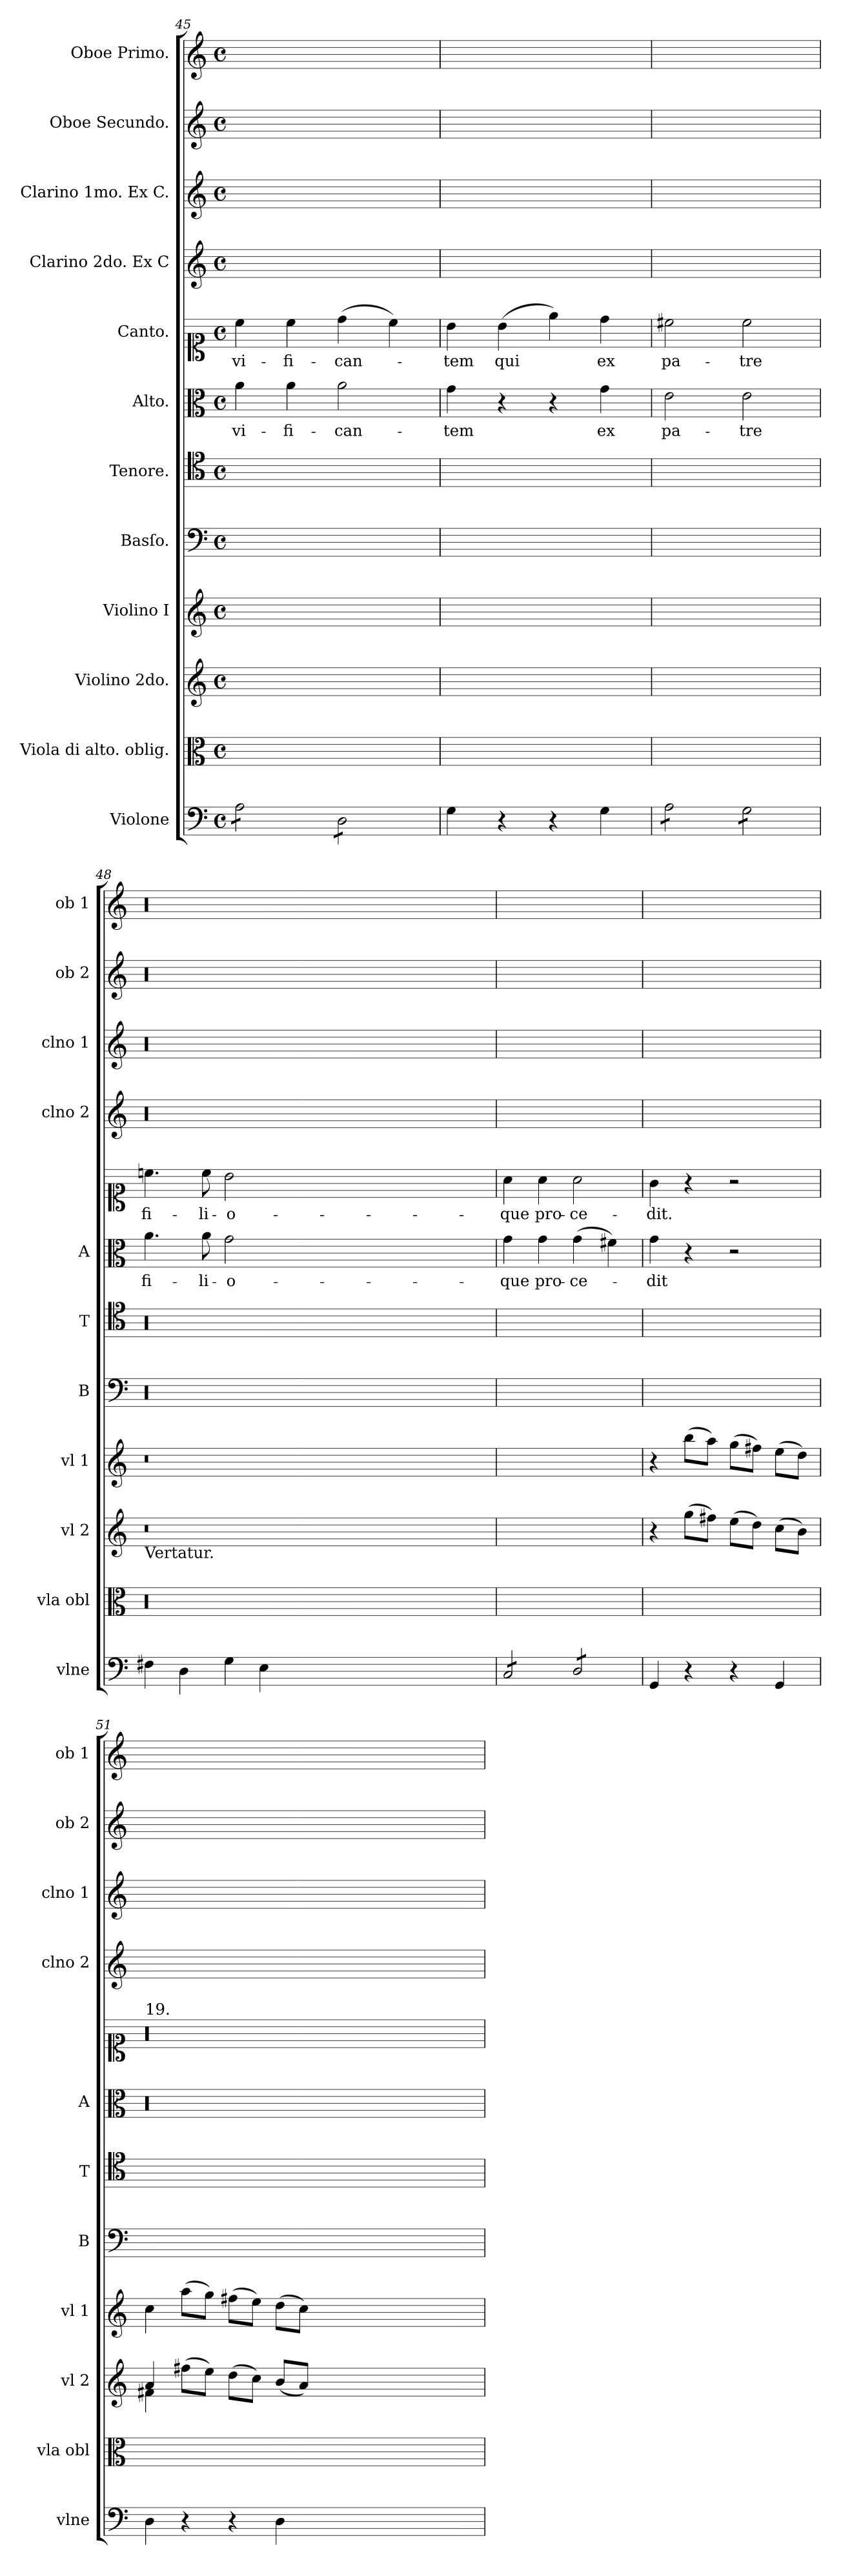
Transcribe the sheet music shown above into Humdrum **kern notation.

**kern	**kern	**kern	**dynam	**kern	**dynam	**kern	**kern	**kern	**text	**kern	**text	**kern	**kern	**kern	**kern
*part12	*part11	*part10	*part10	*part9	*part9	*part8	*part7	*part6	*part6	*part5	*part5	*part4	*part3	*part2	*part1
*staff12	*staff11	*staff10	*staff10	*staff9	*staff9	*staff8	*staff7	*staff6	*staff6	*staff5	*staff5	*staff4	*staff3	*staff2	*staff1
*I"Violone	*I"Viola di alto. oblig.	*I"Violino 2do.	*	*I"Violino I	*	*I"Basſo.	*I"Tenore.	*I"Alto.	*	*I"Canto.	*	*I"Clarino 2do. Ex C	*I"Clarino 1mo. Ex C.	*I"Oboe Secundo.	*I"Oboe Primo.
*I'vlne	*I'vla obl	*I'vl 2	*	*I'vl 1	*	*I'B	*I'T	*I'A	*	*	*	*I'clno 2	*I'clno 1	*I'ob 2	*I'ob 1
*clefF4	*clefC3	*clefG2	*	*clefG2	*	*clefF4	*clefC4	*clefC3	*	*clefC1	*	*clefG2	*clefG2	*clefG2	*clefG2
*k[]	*k[]	*k[]	*	*k[]	*	*k[]	*k[]	*k[]	*	*k[]	*	*k[]	*k[]	*k[]	*k[]
*C:	*C:	*C:	*	*C:	*	*C:	*C:	*C:	*	*C:	*	*C:	*C:	*C:	*C:
*M4/4	*M4/4	*M4/4	*	*M4/4	*	*M4/4	*M4/4	*M4/4	*	*M4/4	*	*M4/4	*M4/4	*M4/4	*M4/4
*met(c)	*met(c)	*met(c)	*	*met(c)	*	*met(c)	*met(c)	*met(c)	*	*met(c)	*	*met(c)	*met(c)	*met(c)	*met(c)
=45	=45	=45	=45	=45	=45	=45	=45	=45	=45	=45	=45	=45	=45	=45	=45
*tremolo	*	*	*	*	*	*	*	*	*	*	*	*	*	*	*
8A\L	1ryy	1ryy	.	1ryy	.	1ryy	1ryy	4a\	-vi-	4cc\	-vi-	1ryy	1ryy	1ryy	1ryy
8A\	.	.	.	.	.	.	.	.	.	.	.	.	.	.	.
8A\	.	.	.	.	.	.	.	4a\	-fi-	4cc\	-fi-	.	.	.	.
8A\J	.	.	.	.	.	.	.	.	.	.	.	.	.	.	.
8D\L	.	.	.	.	.	.	.	2a\	-can-	(4dd\	-can-	.	.	.	.
8D\	.	.	.	.	.	.	.	.	.	.	.	.	.	.	.
8D\	.	.	.	.	.	.	.	.	.	4cc\)	.	.	.	.	.
8D\J	.	.	.	.	.	.	.	.	.	.	.	.	.	.	.
*Xtremolo	*	*	*	*	*	*	*	*	*	*	*	*	*	*	*
=46	=46	=46	=46	=46	=46	=46	=46	=46	=46	=46	=46	=46	=46	=46	=46
4G\	1ryy	1ryy	.	1ryy	.	1ryy	1ryy	4g\	-tem	4b\	-tem	1ryy	1ryy	1ryy	1ryy
4r	.	.	.	.	.	.	.	4r	.	(4b\	qui	.	.	.	.
4r	.	.	.	.	.	.	.	4r	.	4ee\)	.	.	.	.	.
4G\	.	.	.	.	.	.	.	4g\	ex	4dd\	ex	.	.	.	.
=47	=47	=47	=47	=47	=47	=47	=47	=47	=47	=47	=47	=47	=47	=47	=47
*tremolo	*	*	*	*	*	*	*	*	*	*	*	*	*	*	*
8A\L	1ryy	1ryy	.	1ryy	.	1ryy	1ryy	2e\	pa-	2cc#X\	pa-	1ryy	1ryy	1ryy	1ryy
8A\	.	.	.	.	.	.	.	.	.	.	.	.	.	.	.
8A\	.	.	.	.	.	.	.	.	.	.	.	.	.	.	.
8A\J	.	.	.	.	.	.	.	.	.	.	.	.	.	.	.
8G\L	.	.	.	.	.	.	.	2e\	-tre	2cc#\	-tre	.	.	.	.
8G\	.	.	.	.	.	.	.	.	.	.	.	.	.	.	.
8G\	.	.	.	.	.	.	.	.	.	.	.	.	.	.	.
8G\J	.	.	.	.	.	.	.	.	.	.	.	.	.	.	.
*Xtremolo	*	*	*	*	*	*	*	*	*	*	*	*	*	*	*
=48	=48	=48	=48	=48	=48	=48	=48	=48	=48	=48	=48	=48	=48	=48	=48
!	!	!LO:TX:b:t=Vertatur.	!	!	!	!	!	!	!	!	!	!	!	!	!
4F#X\	00r	0r	.	0r	.	00r	00r	4.a\	fi-	4.ccn\	fi-	00r	00r	00r	00r
4D\	.	.	.	.	.	.	.	.	.	.	.	.	.	.	.
.	.	.	.	.	.	.	.	8a\	-li-	8cc\	-li-	.	.	.	.
4G\	.	.	.	.	.	.	.	2g\	-o-	2b\	-o-	.	.	.	.
4E\	.	.	.	.	.	.	.	.	.	.	.	.	.	.	.
0.ryy	.	.	.	.	.	.	.	0.ryy	.	0.ryy	.	.	.	.	.
.	.	0ryy	.	0ryy	.	.	.	.	.	.	.	.	.	.	.
=49	=49	=49	=49	=49	=49	=49	=49	=49	=49	=49	=49	=49	=49	=49	=49
*tremolo	*	*	*	*	*	*	*	*	*	*	*	*	*	*	*
8C/L	1ryy	1ryy	.	1ryy	.	1ryy	1ryy	4g\	-que	4a\	-que	1ryy	1ryy	1ryy	1ryy
8C/	.	.	.	.	.	.	.	.	.	.	.	.	.	.	.
8C/	.	.	.	.	.	.	.	4g\	pro-	4a\	pro-	.	.	.	.
8C/J	.	.	.	.	.	.	.	.	.	.	.	.	.	.	.
8D/L	.	.	.	.	.	.	.	(4g\	-ce-	2a\	-ce-	.	.	.	.
8D/	.	.	.	.	.	.	.	.	.	.	.	.	.	.	.
8D/	.	.	.	.	.	.	.	4f#X\)	.	.	.	.	.	.	.
8D/J	.	.	.	.	.	.	.	.	.	.	.	.	.	.	.
*Xtremolo	*	*	*	*	*	*	*	*	*	*	*	*	*	*	*
=50	=50	=50	=50	=50	=50	=50	=50	=50	=50	=50	=50	=50	=50	=50	=50
!	!	!	!LO:DY:a	!	!LO:DY:a	!	!	!	!	!	!	!	!	!	!
4GG/	1ryy	4r	pia&colon;	4r	p&colon;	1ryy	1ryy	4g\	-dit	4g\	-dit.	1ryy	1ryy	1ryy	1ryy
4r	.	(8gg\L	.	(8bb\L	.	.	.	4r	.	4r	.	.	.	.	.
.	.	8ff#X\J)	.	8aa\J)	.	.	.	.	.	.	.	.	.	.	.
4r	.	(8ee\L	.	(8gg\L	.	.	.	2r	.	2r	.	.	.	.	.
.	.	8dd\J)	.	8ff#X\J)	.	.	.	.	.	.	.	.	.	.	.
4GG/	.	(8cc\L	.	(8ee\L	.	.	.	.	.	.	.	.	.	.	.
.	.	8b\J)	.	8dd\J)	.	.	.	.	.	.	.	.	.	.	.
=51	=51	=51	=51	=51	=51	=51	=51	=51	=51	=51	=51	=51	=51	=51	=51
*	*	*^	*	*	*	*	*	*	*	*	*	*	*	*	*
!	!	!	!	!	!	!	!	!	!	!	!LO:TX:a:t=19.	!	!	!	!	!
4D\	00ryy	4a/	4f#X\	.	4cc\	.	00ryy	00ryy	00r	.	00r	.	00ryy	00ryy	00ryy	00ryy
4r	.	(8ff#X\L	4ryy	.	(8aa\L	.	.	.	.	.	.	.	.	.	.	.
.	.	8ee\J)	.	.	8gg\J)	.	.	.	.	.	.	.	.	.	.	.
4r	.	(8dd\L	2ryy	.	(8ff#X\L	.	.	.	.	.	.	.	.	.	.	.
.	.	8cc\J)	.	.	8ee\J)	.	.	.	.	.	.	.	.	.	.	.
4D\	.	(8b/L	.	.	(8dd\L	.	.	.	.	.	.	.	.	.	.	.
.	.	8a/J)	.	.	8cc\J)	.	.	.	.	.	.	.	.	.	.	.
0.ryy	.	0.ryy	0.ryy	.	0.ryy	.	.	.	.	.	.	.	.	.	.	.
*	*	*v	*v	*	*	*	*	*	*	*	*	*	*	*	*	*
=	=	=	=	=	=	=	=	=	=	=	=	=	=	=	=
*-	*-	*-	*-	*-	*-	*-	*-	*-	*-	*-	*-	*-	*-	*-	*-
